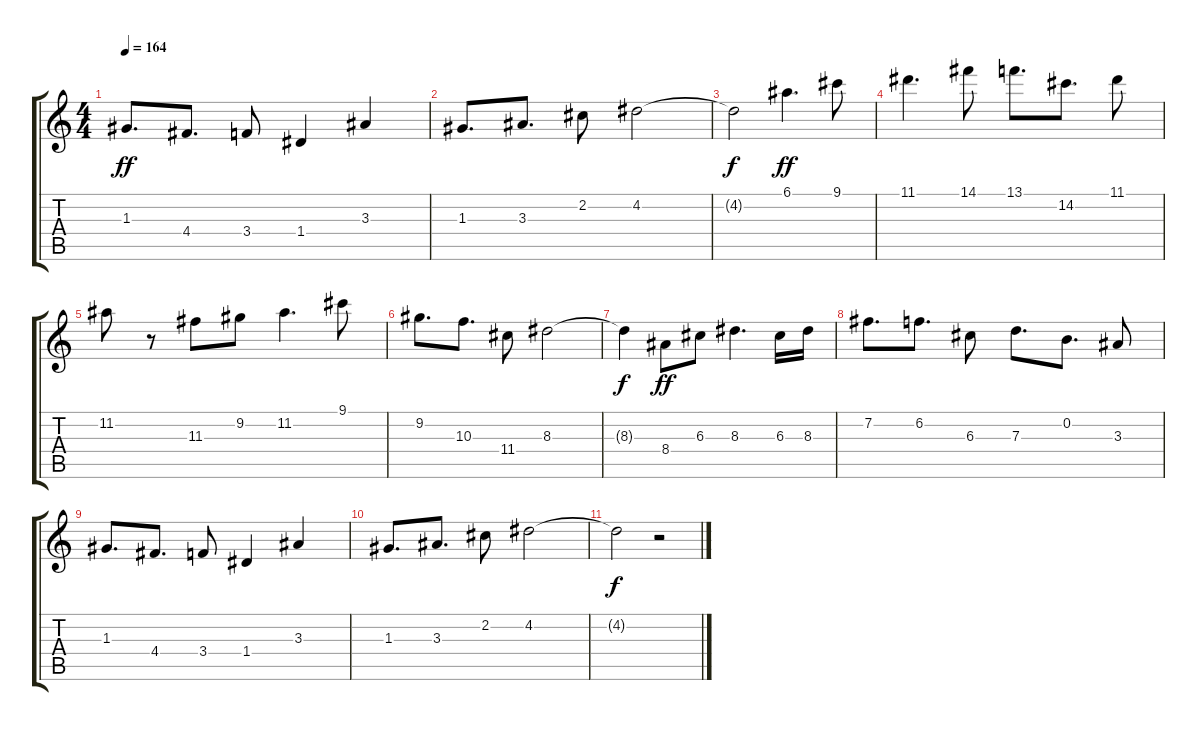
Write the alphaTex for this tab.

\track "" {instrument overdrivenguitar}
\staff {score tabs}
\tuning (E4 B3 G3 D3 A2 E2) {hide}
\ts (4 4)
\tempo 164
\clef g2
\ks c
1.3.8{d dy ff} 4.4.8{d} 3.4.8 1.4.4 3.3.4 |
1.3.8{d} 3.3.8{d} 2.2.8 4.2.2 |
4.2{t}.2{dy f} 6.1.4{d dy ff} 9.1.8 |
11.1.4{d} 14.1.8 13.1.8{d} 14.2.8{d} 11.1.8 |
11.2.8 r.8 11.3.8 9.2.8 11.2.4{d} 9.1.8 |
9.2.8{d} 10.3.8{d} 11.4.8 8.3.2 |
8.3{t}.4{dy f} 8.4.8{dy ff} 6.3.8 8.3.4{d} 6.3.16 8.3.16 |
7.2.8{d} 6.2.8{d} 6.3.8 7.3.8{d} 0.2.8{d} 3.3.8 |
1.3.8{d} 4.4.8{d} 3.4.8 1.4.4 3.3.4 |
1.3.8{d} 3.3.8{d} 2.2.8 4.2.2 |
4.2{t}.2{dy f} r.2
